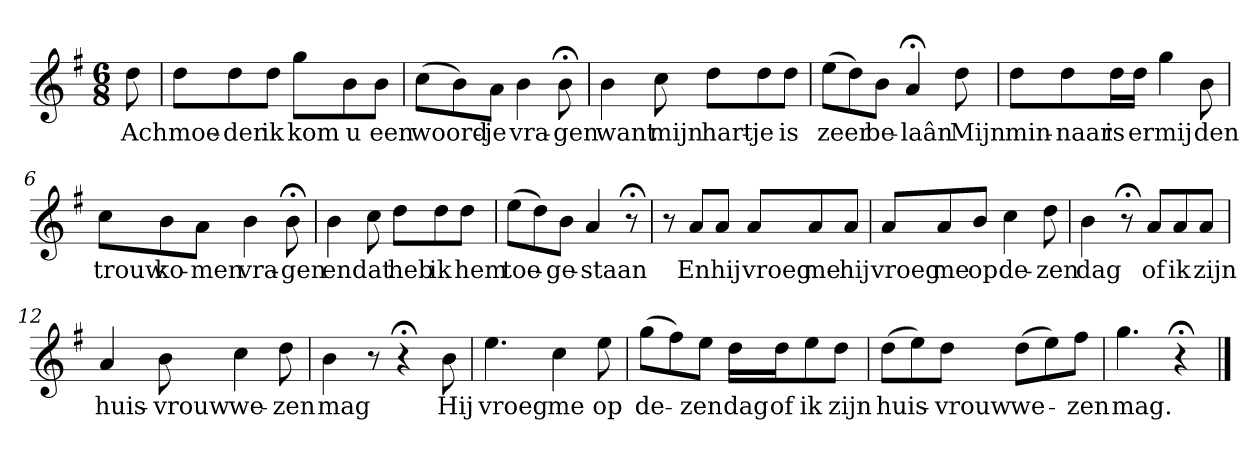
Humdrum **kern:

**kern	**text
*part1	*part1
*staff1	*staff1
*k[f#]	*
*G:	*
*M6/8	*
*MM117	*
=	=
8dd	Ach
=1	=1
8ddL	moe-
8dd	-der
8ddJ	ik
8ggL	kom
8b	u
8bJ	een
=2	=2
(8ccL	woord-
8b)	.
8aJ	-je
4b	vra-
8b;<	-gen
=3	=3
4b	want
8cc	mijn
8ddL	hart-
8dd	-je
8ddJ	is
=4	=4
(8eeL	zeer
8dd)	.
8bJ	be-
4a;<	-laân
8dd	Mijn
=5	=5
8ddL	min-
8dd	-naar
16ddL	is
16ddJJ	er
4gg	mij
8b	den
=6	=6
8ccL	trouw
8b	ko-
8aJ	-men
4b	vra-
8b;<	-gen
=7	=7
4b	en
8cc	dat
8ddL	heb
8dd	ik
8ddJ	hem
=8	=8
(8eeL	toe-
8dd)	.
8bJ	-ge-
4a	-staan
8r;<	.
=9	=9
8r	.
8aL	En
8aJ	hij
8aL	vroeg
8a	me
8aJ	hij
=10	=10
8aL	vroeg
8a	me
8bJ	op
4cc	de-
8dd	-zen
=11	=11
4b	dag
8r;<	.
8aL	of
8a	ik
8aJ	zijn
=12	=12
4a	huis-
8b	-vrouw
4cc	we-
8dd	-zen
=13	=13
4b	mag
8r	.
4r;<	.
8b	Hij
=14	=14
4.ee	vroeg
4cc	me
8ee	op
=15	=15
(8ggL	de-
8ff#)	.
8eeJ	-zen
16ddLL	dag
16ddJ	of
8ee	ik
8ddJ	zijn
=16	=16
(8ddL	huis-
8ee)	.
8ddJ	-vrouw
(8ddL	we-
8ee)	.
8ff#J	-zen
=17	=17
4.gg	mag.
4r;<	.
==	==
*-	*-
